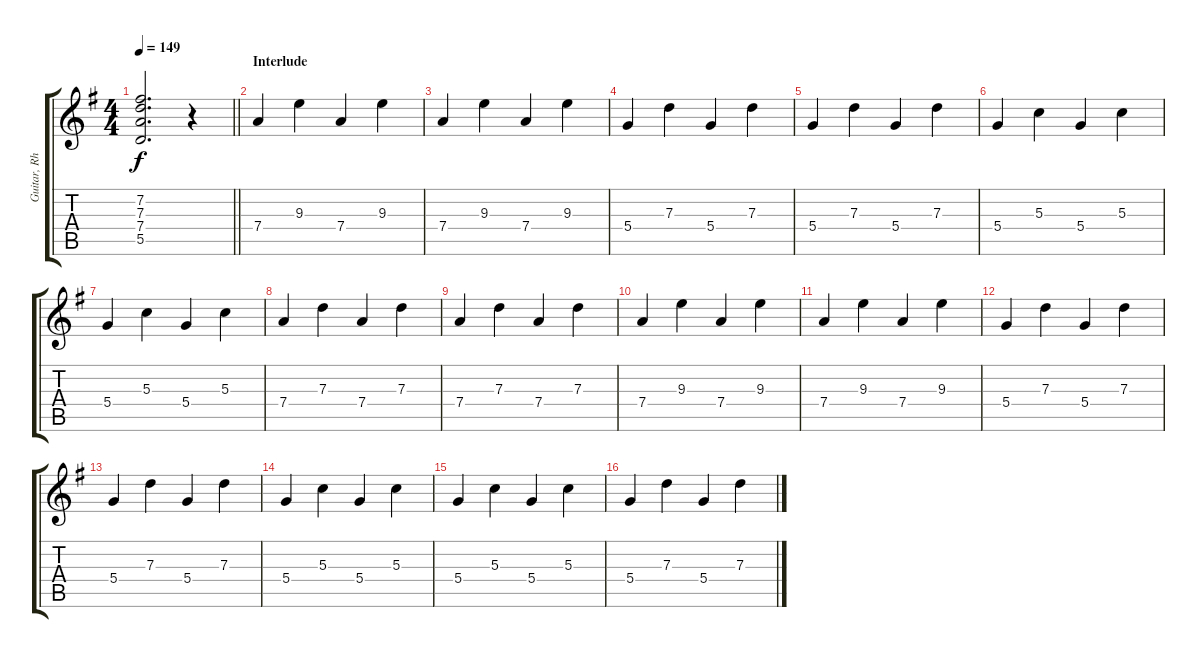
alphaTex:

\track ("Guitar, Rhythm" "Guitar, Rh") {instrument distortionguitar}
\staff {score tabs}
\tuning (E4 B3 G3 D3 A2 D2) {hide}
\ts (4 4)
\tempo 149
\clef g2
\barLineRight lightlight
\ks g
(7.2{t} 7.3{t} 7.4{t} 5.5{t}).2{d dy f} r.4 |
\section ("" "Interlude")
7.4.4{instrument electricguitarjazz} 9.3.4 7.4.4 9.3.4 |
7.4.4 9.3.4 7.4.4 9.3.4 |
5.4.4 7.3.4 5.4.4 7.3.4 |
5.4.4 7.3.4 5.4.4 7.3.4 |
5.4.4 5.3.4 5.4.4 5.3.4 |
5.4.4 5.3.4 5.4.4 5.3.4 |
7.4.4 7.3.4 7.4.4 7.3.4 |
7.4.4 7.3.4 7.4.4 7.3.4 |
7.4.4 9.3.4 7.4.4 9.3.4 |
7.4.4 9.3.4 7.4.4 9.3.4 |
5.4.4 7.3.4 5.4.4 7.3.4 |
5.4.4 7.3.4 5.4.4 7.3.4 |
5.4.4 5.3.4 5.4.4 5.3.4 |
5.4.4 5.3.4 5.4.4 5.3.4 |
5.4.4 7.3.4 5.4.4 7.3.4
